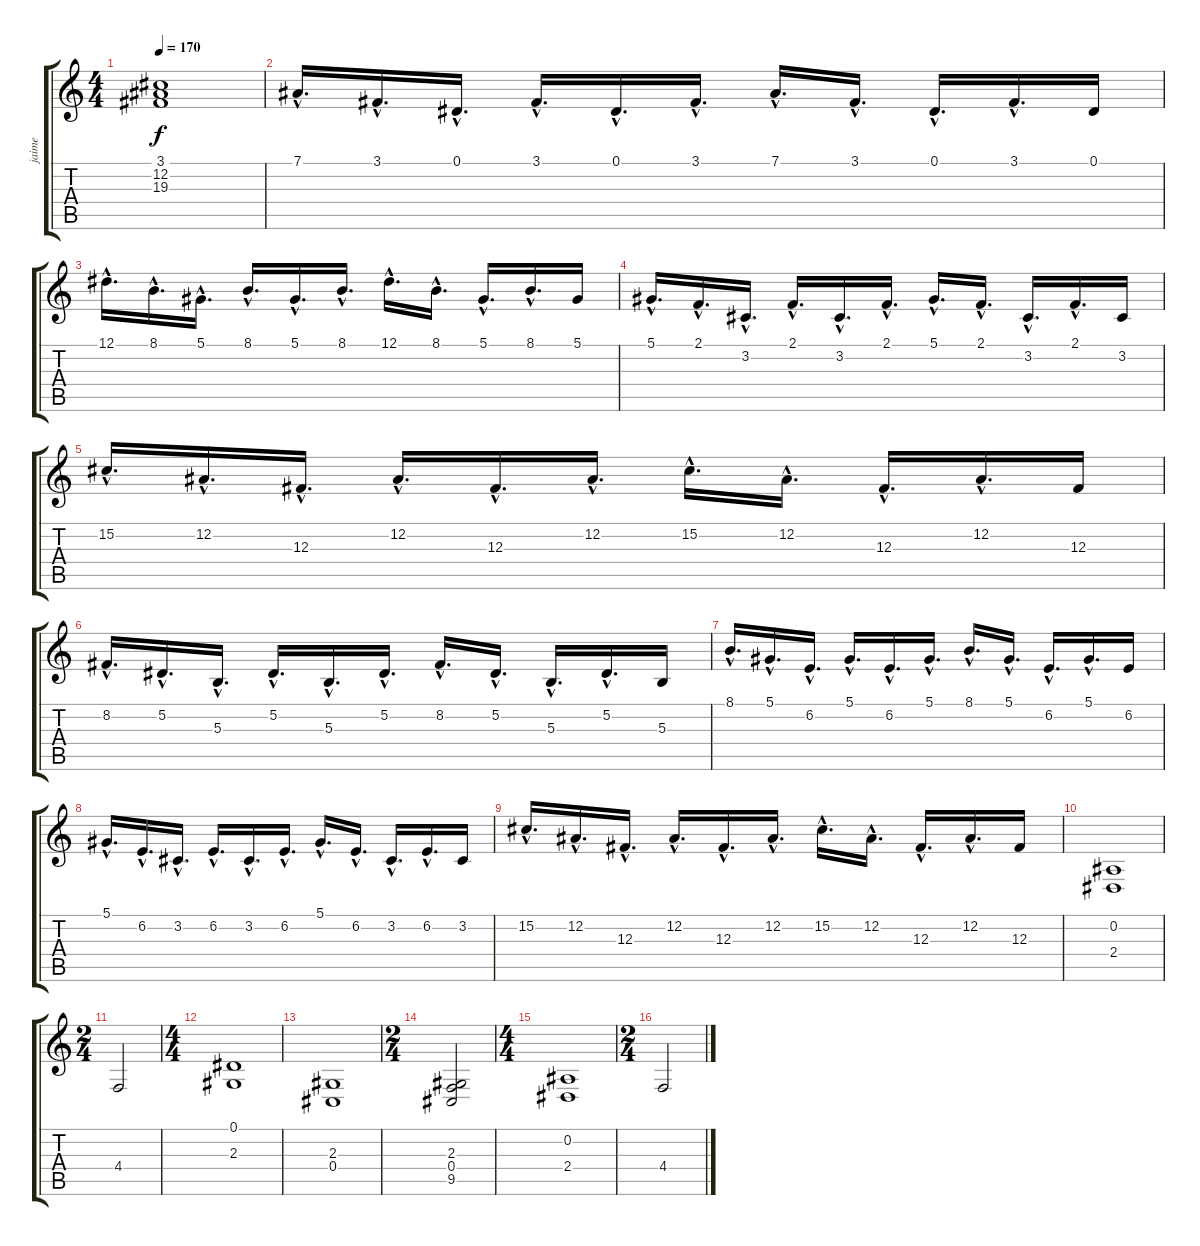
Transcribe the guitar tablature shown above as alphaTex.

\track ("jaime" "jaime") {instrument stringensemble1}
\staff {score tabs}
\tuning (Eb4 Bb3 Gb3 Db3 Ab2 Eb2) {hide}
\ts (4 4)
\tempo 170
\clef g2
\ks c
(3.1 12.2 19.3).1{dy f} |
7.1{hac}.16{d} 3.1{hac}.16{d} 0.1{hac}.16{d} 3.1{hac}.16{d} 0.1{hac}.16{d} 3.1{hac}.16{d} 7.1{hac}.16{d} 3.1{hac}.16{d} 0.1{hac}.16{d} 3.1{hac}.16{d} 0.1.16 |
12.1{hac}.16{d} 8.1{hac}.16{d} 5.1{hac}.16{d} 8.1{hac}.16{d} 5.1{hac}.16{d} 8.1{hac}.16{d} 12.1{hac}.16{d} 8.1{hac}.16{d} 5.1{hac}.16{d} 8.1{hac}.16{d} 5.1.16 |
5.1{hac}.16{d} 2.1{hac}.16{d} 3.2{hac}.16{d} 2.1{hac}.16{d} 3.2{hac}.16{d} 2.1{hac}.16{d} 5.1{hac}.16{d} 2.1{hac}.16{d} 3.2{hac}.16{d} 2.1{hac}.16{d} 3.2.16 |
15.2{hac}.16{d} 12.2{hac}.16{d} 12.3{hac}.16{d} 12.2{hac}.16{d} 12.3{hac}.16{d} 12.2{hac}.16{d} 15.2{hac}.16{d} 12.2{hac}.16{d} 12.3{hac}.16{d} 12.2{hac}.16{d} 12.3.16 |
8.2{hac}.16{d} 5.2{hac}.16{d} 5.3{hac}.16{d} 5.2{hac}.16{d} 5.3{hac}.16{d} 5.2{hac}.16{d} 8.2{hac}.16{d} 5.2{hac}.16{d} 5.3{hac}.16{d} 5.2{hac}.16{d} 5.3.16 |
8.1{hac}.16{d} 5.1{hac}.16{d} 6.2{hac}.16{d} 5.1{hac}.16{d} 6.2{hac}.16{d} 5.1{hac}.16{d} 8.1{hac}.16{d} 5.1{hac}.16{d} 6.2{hac}.16{d} 5.1{hac}.16{d} 6.2.16 |
5.1{hac}.16{d} 6.2{hac}.16{d} 3.2{hac}.16{d} 6.2{hac}.16{d} 3.2{hac}.16{d} 6.2{hac}.16{d} 5.1{hac}.16{d} 6.2{hac}.16{d} 3.2{hac}.16{d} 6.2{hac}.16{d} 3.2.16 |
15.2{hac}.16{d} 12.2{hac}.16{d} 12.3{hac}.16{d} 12.2{hac}.16{d} 12.3{hac}.16{d} 12.2{hac}.16{d} 15.2{hac}.16{d} 12.2{hac}.16{d} 12.3{hac}.16{d} 12.2{hac}.16{d} 12.3.16 |
(0.2 2.4).1 |
\ts (2 4)
4.4.2 |
\ts (4 4)
(0.1 2.3).1 |
(2.3 0.4).1 |
\ts (2 4)
(2.3 0.4 9.5).2 |
\ts (4 4)
(0.2 2.4).1 |
\ts (2 4)
4.4.2
